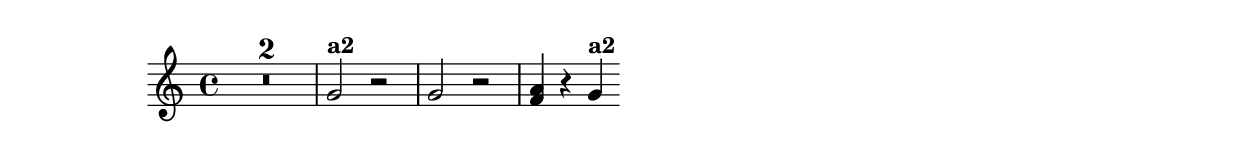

\version "2.1.30"
\header {
    texidoc ="The a2 string is printed only on notes (i.e. not on rests),
and only after chords, solo or polyphony."
    }

vone = \notes \relative a' { R1*2 g2 r2 g2 r2 a4 r4 g
			 }
vtwo = \notes \relative a' { R1*2 g2 r2 g2 r2 f4 r4 g }

\score {
    << \set Score.skipBars = ##t 
   \partcombine \vone \vtwo
       >>
}
 
